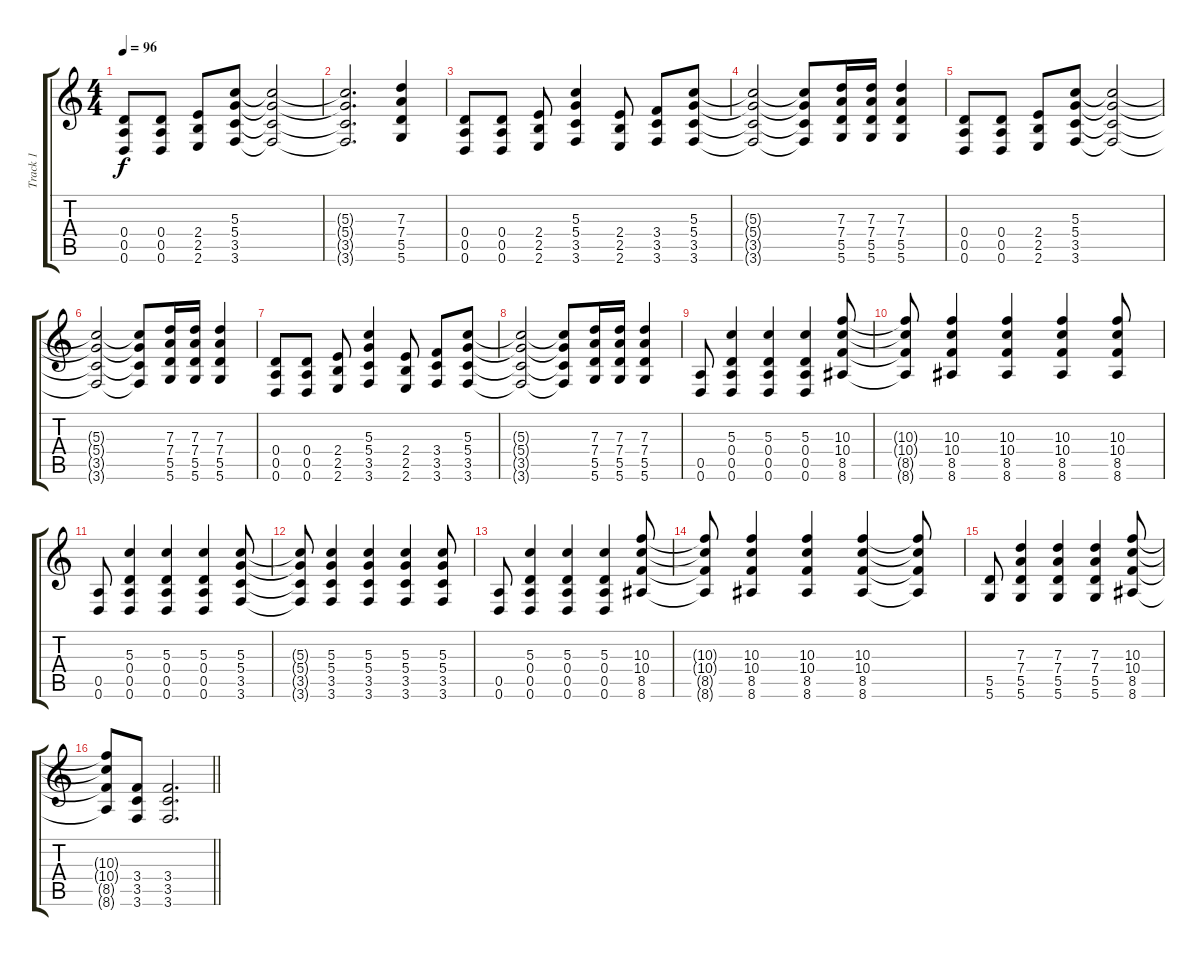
\track ("Track 1" "Track 1") {instrument overdrivenguitar}
\staff {score tabs}
\tuning (E4 B3 G3 D3 A2 D2) {hide}
\ts (4 4)
\tempo 96
\clef g2
\ks c
(0.4 0.5 0.6).8{dy f} (0.4 0.5 0.6).8 (2.4 2.5 2.6).8 (5.3 5.4 3.5 3.6).8 (5.3{t} 5.4{t} 3.5{t} 3.6{t}).2 |
(5.3{t} 5.4{t} 3.5{t} 3.6{t}).2{d} (7.3 7.4 5.5 5.6).4 |
(0.4 0.5 0.6).8 (0.4 0.5 0.6).8 (2.4 2.5 2.6).8 (5.3 5.4 3.5 3.6).4 (2.4 2.5 2.6).8 (3.4 3.5 3.6).8 (5.3 5.4 3.5 3.6).8 |
(5.3{t} 5.4{t} 3.5{t} 3.6{t}).2 (5.3{t} 5.4{t} 3.5{t} 3.6{t}).8 (7.3 7.4 5.5 5.6).16 (7.3 7.4 5.5 5.6).16 (7.3 7.4 5.5 5.6).4 |
(0.4 0.5 0.6).8 (0.4 0.5 0.6).8 (2.4 2.5 2.6).8 (5.3 5.4 3.5 3.6).8 (5.3{t} 5.4{t} 3.5{t} 3.6{t}).2 |
(5.3{t} 5.4{t} 3.5{t} 3.6{t}).2 (5.3{t} 5.4{t} 3.5{t} 3.6{t}).8 (7.3 7.4 5.5 5.6).16 (7.3 7.4 5.5 5.6).16 (7.3 7.4 5.5 5.6).4 |
(0.4 0.5 0.6).8 (0.4 0.5 0.6).8 (2.4 2.5 2.6).8 (5.3 5.4 3.5 3.6).4 (2.4 2.5 2.6).8 (3.4 3.5 3.6).8 (5.3 5.4 3.5 3.6).8 |
(5.3{t} 5.4{t} 3.5{t} 3.6{t}).2 (5.3{t} 5.4{t} 3.5{t} 3.6{t}).8 (7.3 7.4 5.5 5.6).16 (7.3 7.4 5.5 5.6).16 (7.3 7.4 5.5 5.6).4 |
(0.5 0.6).8 (5.3 0.4 0.5 0.6).4 (5.3 0.4 0.5 0.6).4 (5.3 0.4 0.5 0.6).4 (10.3 10.4 8.5 8.6).8 |
(10.3{t} 10.4{t} 8.5{t} 8.6{t}).8 (10.3 10.4 8.5 8.6).4 (10.3 10.4 8.5 8.6).4 (10.3 10.4 8.5 8.6).4 (10.3 10.4 8.5 8.6).8 |
(0.5 0.6).8 (5.3 0.4 0.5 0.6).4 (5.3 0.4 0.5 0.6).4 (5.3 0.4 0.5 0.6).4 (5.3 5.4 3.5 3.6).8 |
(5.3{t} 5.4{t} 3.5{t} 3.6{t}).8 (5.3 5.4 3.5 3.6).4 (5.3 5.4 3.5 3.6).4 (5.3 5.4 3.5 3.6).4 (5.3 5.4 3.5 3.6).8 |
(0.5 0.6).8 (5.3 0.4 0.5 0.6).4 (5.3 0.4 0.5 0.6).4 (5.3 0.4 0.5 0.6).4 (10.3 10.4 8.5 8.6).8 |
(10.3{t} 10.4{t} 8.5{t} 8.6{t}).8 (10.3 10.4 8.5 8.6).4 (10.3 10.4 8.5 8.6).4 (10.3 10.4 8.5 8.6).4 (10.3{t} 10.4{t} 8.5{t} 8.6{t}).8 |
(5.5 5.6).8 (7.3 7.4 5.5 5.6).4 (7.3 7.4 5.5 5.6).4 (7.3 7.4 5.5 5.6).4 (10.3 10.4 8.5 8.6).8 |
\barLineRight lightlight
(10.3{t} 10.4{t} 8.5{t} 8.6{t}).8 (3.4 3.5 3.6).8 (3.4 3.5 3.6).2{d}
